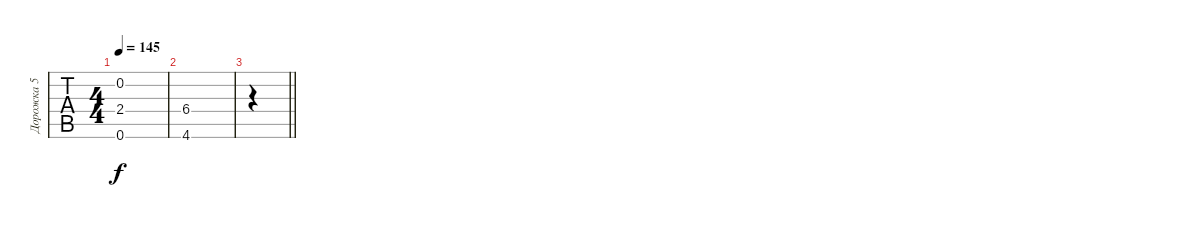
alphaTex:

\track ("Дорожка 5" "Дорожка 5") {instrument synthstrings2}
\staff {tabs}
\tuning (D4 A3 F3 C3 G2 D2) {hide}
\ts (4 4)
\tempo 145
\clef g2
\ks c
(0.2 2.4 0.6).1{dy f} |
(6.4 4.6).1 |
\barLineRight lightlight
